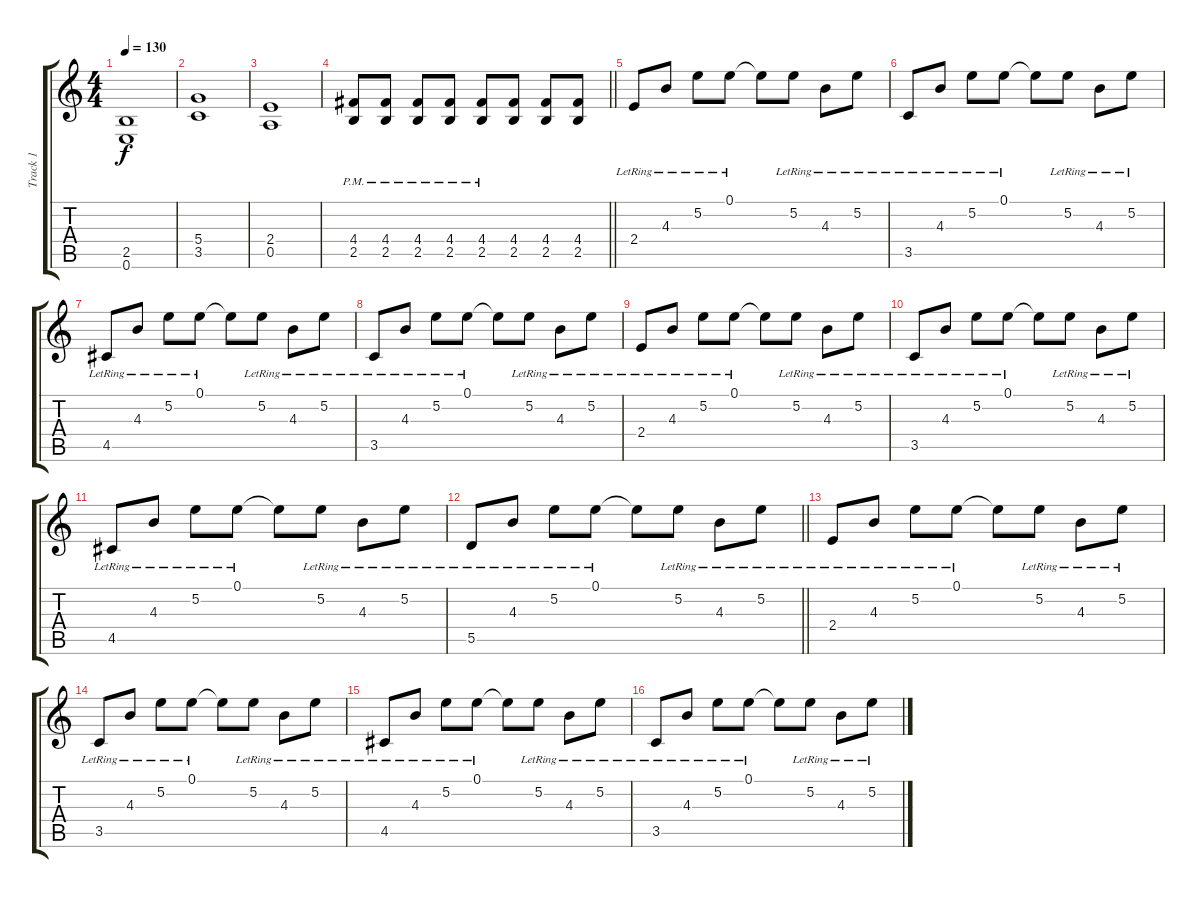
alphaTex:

\track ("Track 1" "Track 1") {instrument distortionguitar}
\staff {score tabs}
\tuning (E4 B3 G3 D3 A2 E2) {hide}
\ts (4 4)
\tempo 130
\clef g2
\ks c
(2.5 0.6).1{dy f} |
(5.4 3.5).1 |
(2.4 0.5).1 |
\barLineRight lightlight
(4.4{pm} 2.5{pm}).8 (4.4{pm} 2.5{pm}).8 (4.4{pm} 2.5{pm}).8 (4.4{pm} 2.5{pm}).8 (4.4{pm} 2.5{pm}).8 (4.4 2.5).8 (4.4 2.5).8 (4.4 2.5).8 |
2.4{lr}.8{instrument acousticguitarsteel} 4.3{lr}.8 5.2{lr}.8 0.1{lr}.8 0.1{t}.8 5.2{lr}.8 4.3{lr}.8 5.2{lr}.8 |
3.5{lr}.8 4.3{lr}.8 5.2{lr}.8 0.1{lr}.8 0.1{t}.8 5.2{lr}.8 4.3{lr}.8 5.2{lr}.8 |
4.5{lr}.8 4.3{lr}.8 5.2{lr}.8 0.1{lr}.8 0.1{t}.8 5.2{lr}.8 4.3{lr}.8 5.2{lr}.8 |
3.5{lr}.8 4.3{lr}.8 5.2{lr}.8 0.1{lr}.8 0.1{t}.8 5.2{lr}.8 4.3{lr}.8 5.2{lr}.8 |
2.4{lr}.8 4.3{lr}.8 5.2{lr}.8 0.1{lr}.8 0.1{t}.8 5.2{lr}.8 4.3{lr}.8 5.2{lr}.8 |
3.5{lr}.8 4.3{lr}.8 5.2{lr}.8 0.1{lr}.8 0.1{t}.8 5.2{lr}.8 4.3{lr}.8 5.2{lr}.8 |
4.5{lr}.8 4.3{lr}.8 5.2{lr}.8 0.1{lr}.8 0.1{t}.8 5.2{lr}.8 4.3{lr}.8 5.2{lr}.8 |
\barLineRight lightlight
5.5{lr}.8 4.3{lr}.8 5.2{lr}.8 0.1{lr}.8 0.1{t}.8 5.2{lr}.8 4.3{lr}.8 5.2{lr}.8 |
2.4{lr}.8 4.3{lr}.8 5.2{lr}.8 0.1{lr}.8 0.1{t}.8 5.2{lr}.8 4.3{lr}.8 5.2{lr}.8 |
3.5{lr}.8 4.3{lr}.8 5.2{lr}.8 0.1{lr}.8 0.1{t}.8 5.2{lr}.8 4.3{lr}.8 5.2{lr}.8 |
4.5{lr}.8 4.3{lr}.8 5.2{lr}.8 0.1{lr}.8 0.1{t}.8 5.2{lr}.8 4.3{lr}.8 5.2{lr}.8 |
3.5{lr}.8 4.3{lr}.8 5.2{lr}.8 0.1{lr}.8 0.1{t}.8 5.2{lr}.8 4.3{lr}.8 5.2{lr}.8
